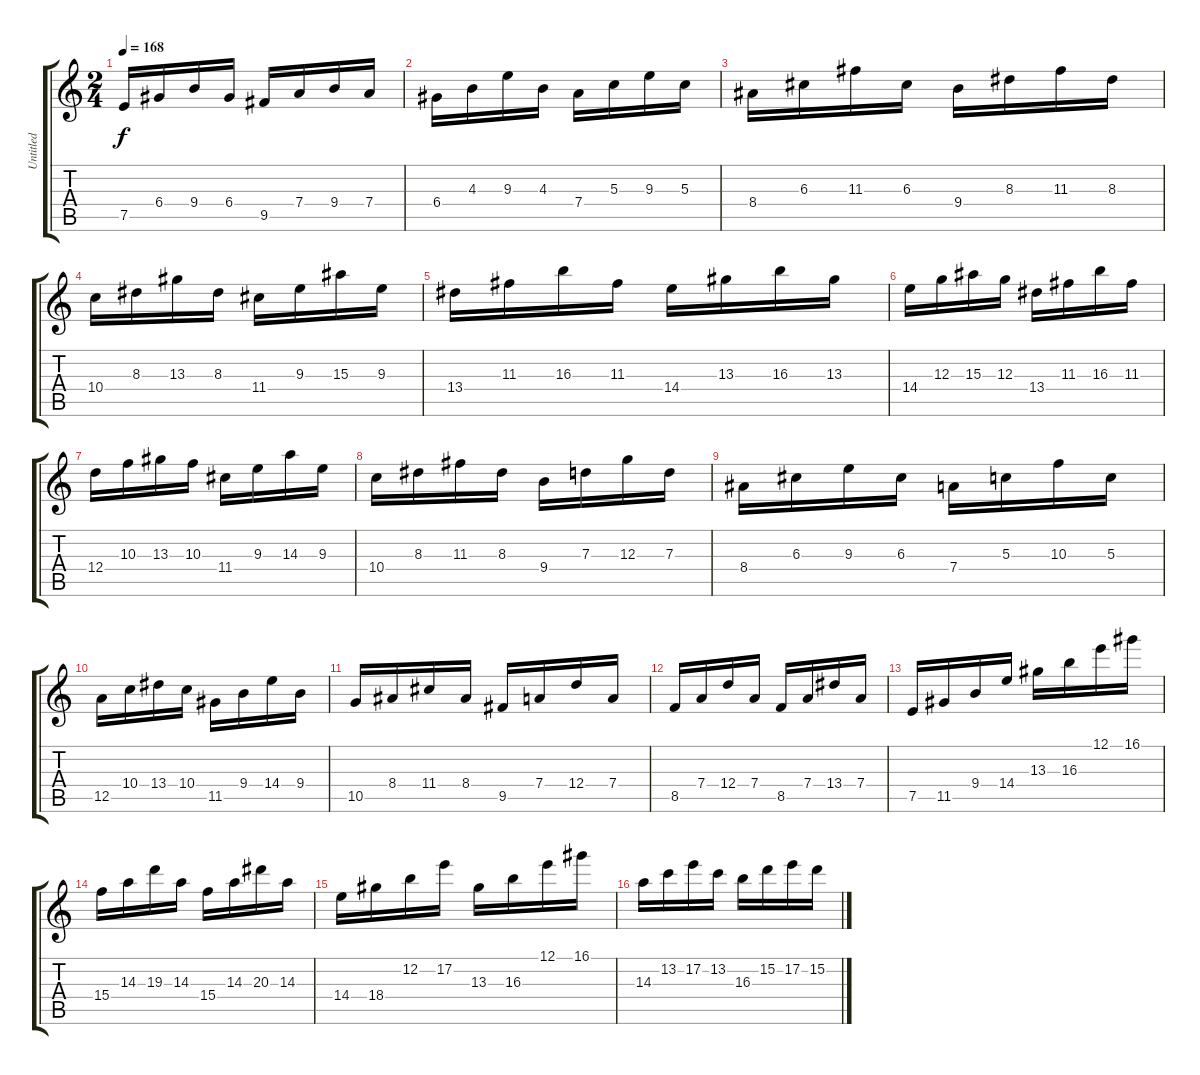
\track ("Untitled" "Untitled") {instrument acousticguitarnylon}
\staff {score tabs}
\tuning (E4 B3 G3 D3 A2 E2) {hide}
\ts (2 4)
\tempo 168
\clef g2
\ks c
7.5.16{dy f} 6.4.16 9.4.16 6.4.16 9.5.16 7.4.16 9.4.16 7.4.16 |
6.4.16 4.3.16 9.3.16 4.3.16 7.4.16 5.3.16 9.3.16 5.3.16 |
8.4.16 6.3.16 11.3.16 6.3.16 9.4.16 8.3.16 11.3.16 8.3.16 |
10.4.16 8.3.16 13.3.16 8.3.16 11.4.16 9.3.16 15.3.16 9.3.16 |
13.4.16 11.3.16 16.3.16 11.3.16 14.4.16 13.3.16 16.3.16 13.3.16 |
14.4.16 12.3.16 15.3.16 12.3.16 13.4.16 11.3.16 16.3.16 11.3.16 |
12.4.16 10.3.16 13.3.16 10.3.16 11.4.16 9.3.16 14.3.16 9.3.16 |
10.4.16 8.3.16 11.3.16 8.3.16 9.4.16 7.3.16 12.3.16 7.3.16 |
8.4.16 6.3.16 9.3.16 6.3.16 7.4.16 5.3.16 10.3.16 5.3.16 |
12.5.16 10.4.16 13.4.16 10.4.16 11.5.16 9.4.16 14.4.16 9.4.16 |
10.5.16 8.4.16 11.4.16 8.4.16 9.5.16 7.4.16 12.4.16 7.4.16 |
8.5.16 7.4.16 12.4.16 7.4.16 8.5.16 7.4.16 13.4.16 7.4.16 |
7.5.16 11.5.16 9.4.16 14.4.16 13.3.16 16.3.16 12.1.16 16.1.16 |
15.4.16 14.3.16 19.3.16 14.3.16 15.4.16 14.3.16 20.3.16 14.3.16 |
14.4.16 18.4.16 12.2.16 17.2.16 13.3.16 16.3.16 12.1.16 16.1.16 |
14.3.16 13.2.16 17.2.16 13.2.16 16.3.16 15.2.16 17.2.16 15.2.16
